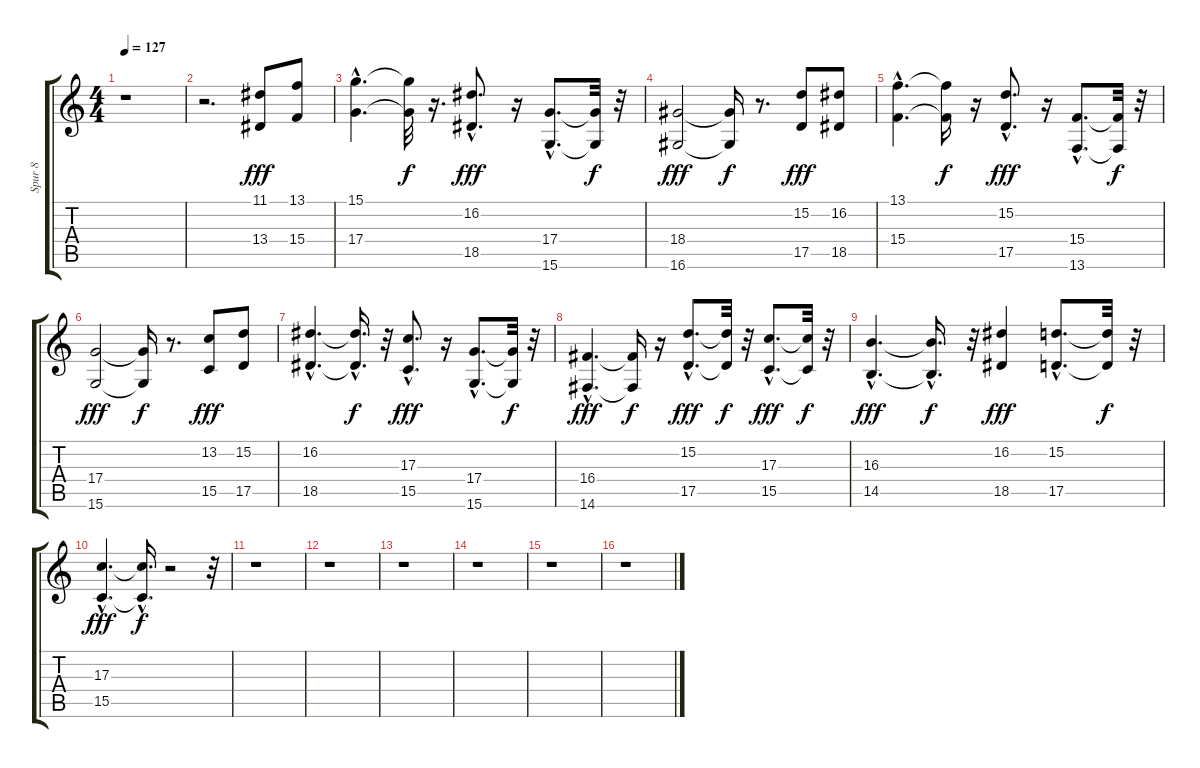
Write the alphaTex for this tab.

\track ("Spur 8" "Spur 8") {instrument fx5brightness}
\staff {score tabs}
\tuning (E4 B3 G3 D3 A2 E2) {hide}
\ts (4 4)
\tempo 127
\clef g2
\ks c
r.1{dy fff instrument fx5brightness} |
r.2{d} (11.1 13.4).8 (13.1 15.4).8 |
(15.1{hac} 17.4{hac}).4{d} (15.1{t} 17.4{t}).32{dy f} r.16{d} (16.2{hac} 18.5{hac}).8{d dy fff} r.16 (17.4{hac} 15.6{hac}).8{d} (17.4{t} 15.6{t}).32{dy f} r.32 |
(18.4 16.6).2{dy fff} (18.4{t} 16.6{t}).16{dy f} r.8{d} (15.2 17.5).8{dy fff} (16.2 18.5).8 |
(13.1{hac} 15.4{hac}).4{d} (13.1{t} 15.4{t}).16{dy f} r.16 (15.2{hac} 17.5{hac}).8{d dy fff} r.16 (15.4{hac} 13.6{hac}).8{d} (15.4{t} 13.6{t}).32{dy f} r.32 |
(17.4 15.6).2{dy fff} (17.4{t} 15.6{t}).16{dy f} r.8{d} (13.2 15.5).8{dy fff} (15.2 17.5).8 |
(16.2{hac} 18.5{hac}).4{d} (16.2{hac t} 18.5{hac t}).16{d dy f} r.32 (17.3{hac} 15.5{hac}).8{d dy fff} r.16 (17.4{hac} 15.6{hac}).8{d} (17.4{t} 15.6{t}).32{dy f} r.32 |
(16.4{hac} 14.6{hac}).4{d dy fff} (16.4{t} 14.6{t}).16{dy f} r.16 (15.2{hac} 17.5{hac}).8{d dy fff} (15.2{t} 17.5{t}).32{dy f} r.32 (17.3{hac} 15.5{hac}).8{d dy fff} (17.3{t} 15.5{t}).32{dy f} r.32 |
(16.3{hac} 14.5{hac}).4{d dy fff} (16.3{hac t} 14.5{hac t}).16{d dy f} r.32 (16.2 18.5).4{dy fff} (15.2{hac} 17.5{hac}).8{d} (15.2{t} 17.5{t}).32{dy f} r.32 |
(17.3{hac} 15.5{hac}).4{d dy fff} (17.3{hac t} 15.5{hac t}).16{d dy f} r.2 r.32 |
r.1 |
r.1 |
r.1 |
r.1 |
r.1 |
r.1
